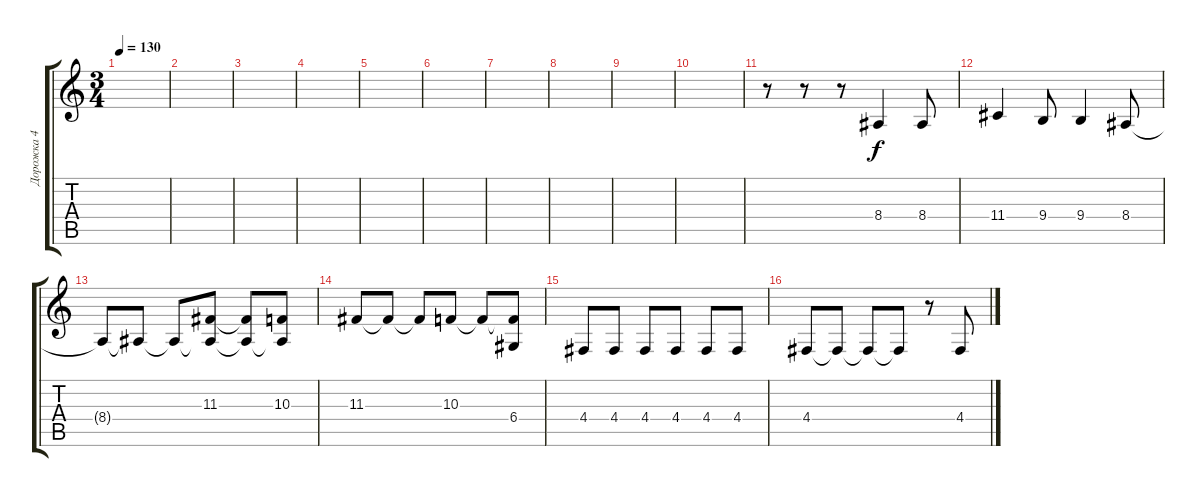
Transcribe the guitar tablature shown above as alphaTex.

\track ("Дорожка 4" "Дорожка 4") {instrument lead8bassandlead}
\staff {score tabs}
\tuning (E4 B3 G3 D3 A2 E2) {hide}
\ts (3 4)
\tempo 130
\clef g2
\ks c
|
|
|
|
|
|
|
|
|
|
r.8 r.8 r.8 8.4.4 8.4.8 |
11.4.4 9.4.8 9.4.4 8.4.8 |
8.4{t}.8 8.4{t}.8 8.4{t}.8 (11.3 8.4{t}).8 (11.3{t} 8.4{t}).8 (10.3 8.4{t}).8 |
11.3.8 11.3{t}.8 11.3{t}.8 10.3.8 10.3{t}.8 (10.3{t} 6.4).8 |
4.4.8 4.4.8 4.4.8 4.4.8 4.4.8 4.4.8 |
4.4.8 4.4{t}.8 4.4{t}.8 4.4{t}.8 r.8 4.4.8
